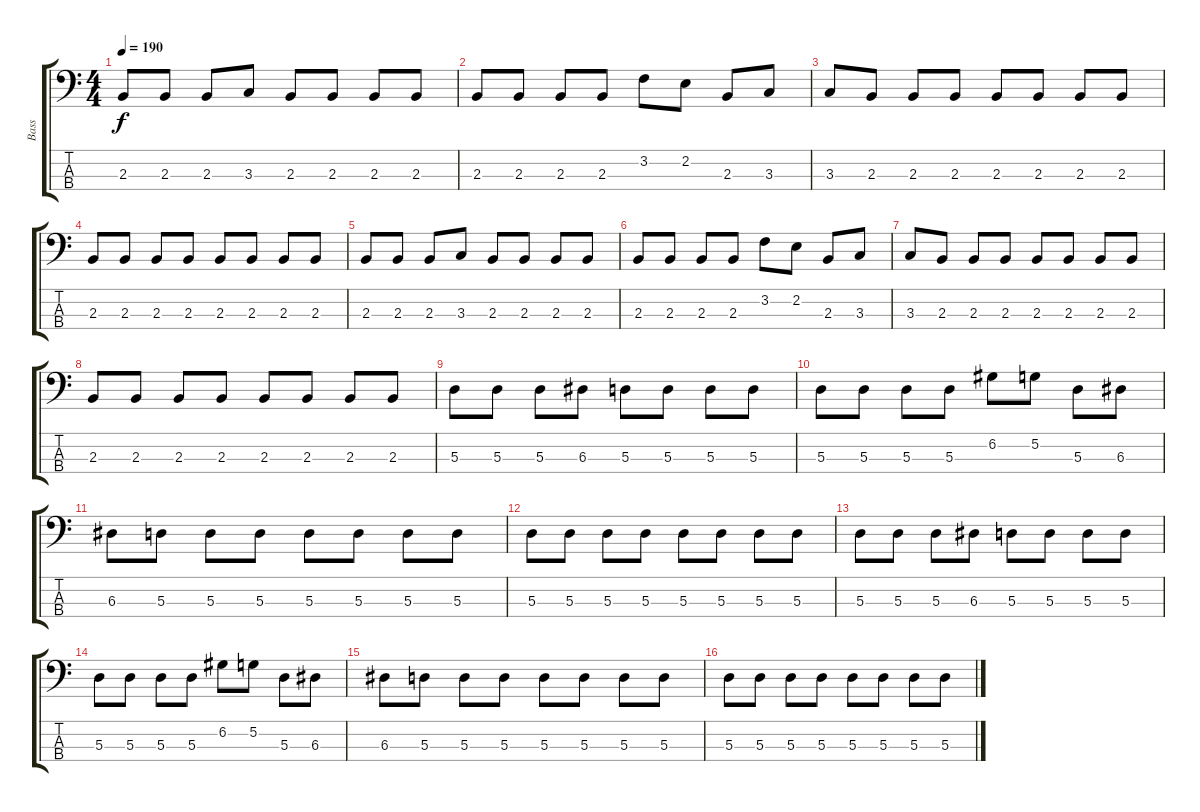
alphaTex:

\track ("Bass" "Bass") {instrument electricbassfinger}
\staff {score tabs}
\tuning (G2 D2 A1 E1) {hide}
\ts (4 4)
\tempo 190
\clef f4
\ks c
2.3.8{dy f} 2.3.8 2.3.8 3.3.8 2.3.8 2.3.8 2.3.8 2.3.8 |
2.3.8 2.3.8 2.3.8 2.3.8 3.2.8 2.2.8 2.3.8 3.3.8 |
3.3.8 2.3.8 2.3.8 2.3.8 2.3.8 2.3.8 2.3.8 2.3.8 |
2.3.8 2.3.8 2.3.8 2.3.8 2.3.8 2.3.8 2.3.8 2.3.8 |
2.3.8 2.3.8 2.3.8 3.3.8 2.3.8 2.3.8 2.3.8 2.3.8 |
2.3.8 2.3.8 2.3.8 2.3.8 3.2.8 2.2.8 2.3.8 3.3.8 |
3.3.8 2.3.8 2.3.8 2.3.8 2.3.8 2.3.8 2.3.8 2.3.8 |
2.3.8 2.3.8 2.3.8 2.3.8 2.3.8 2.3.8 2.3.8 2.3.8 |
5.3.8 5.3.8 5.3.8 6.3.8 5.3.8 5.3.8 5.3.8 5.3.8 |
5.3.8 5.3.8 5.3.8 5.3.8 6.2.8 5.2.8 5.3.8 6.3.8 |
6.3.8 5.3.8 5.3.8 5.3.8 5.3.8 5.3.8 5.3.8 5.3.8 |
5.3.8 5.3.8 5.3.8 5.3.8 5.3.8 5.3.8 5.3.8 5.3.8 |
5.3.8 5.3.8 5.3.8 6.3.8 5.3.8 5.3.8 5.3.8 5.3.8 |
5.3.8 5.3.8 5.3.8 5.3.8 6.2.8 5.2.8 5.3.8 6.3.8 |
6.3.8 5.3.8 5.3.8 5.3.8 5.3.8 5.3.8 5.3.8 5.3.8 |
5.3.8 5.3.8 5.3.8 5.3.8 5.3.8 5.3.8 5.3.8 5.3.8
